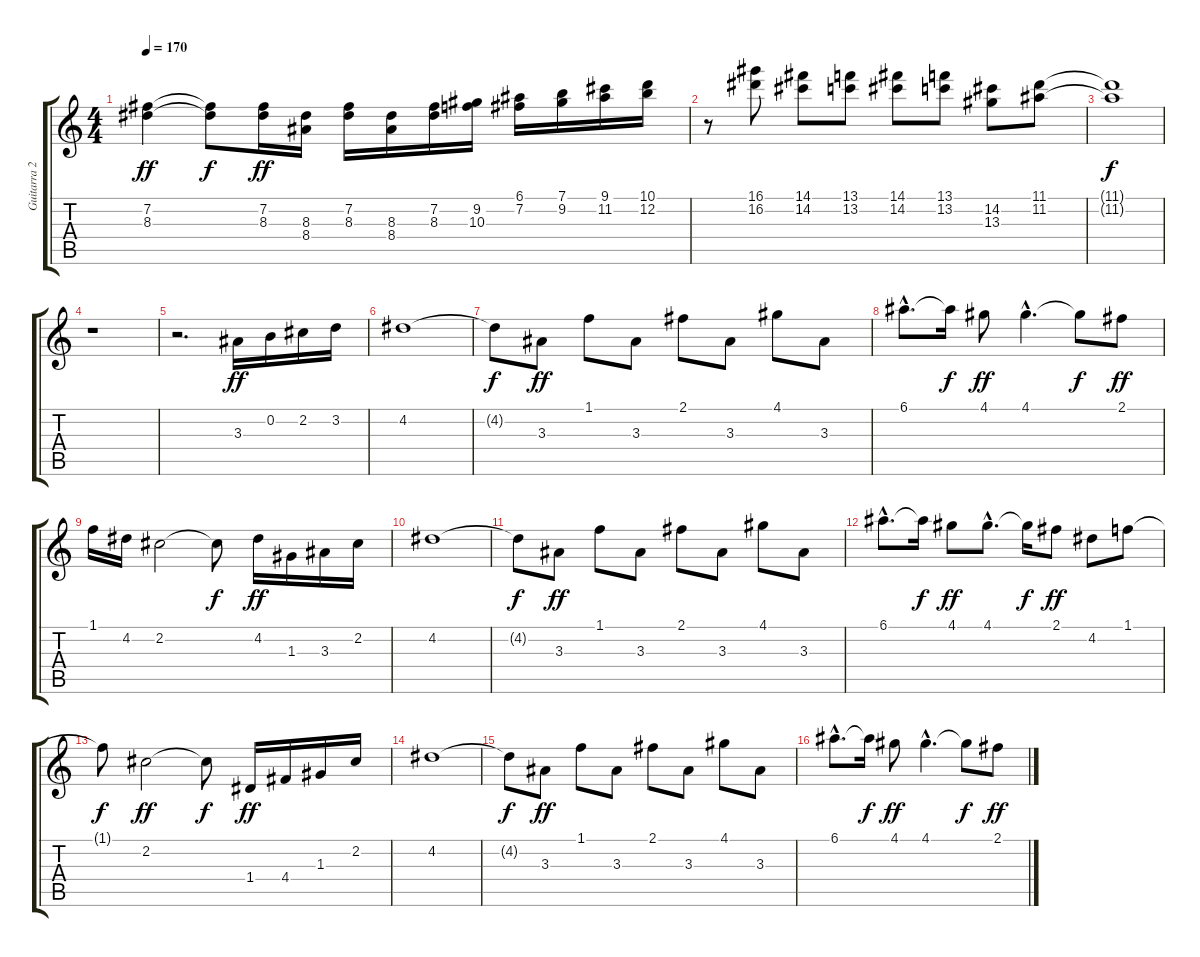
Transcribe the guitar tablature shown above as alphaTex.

\track ("Guitarra 2 (Rythm)" "Guitarra 2") {instrument distortionguitar}
\staff {score tabs}
\tuning (E4 B3 G3 D3 A2 E2) {hide}
\ts (4 4)
\tempo 170
\clef g2
\ks c
(7.2 8.3).4{dy ff} (7.2{t} 8.3{t}).8{dy f} (7.2 8.3).16{dy ff} (8.3 8.4).16 (7.2 8.3).16 (8.3 8.4).16 (7.2 8.3).16 (9.2 10.3).16 (6.1 7.2).16 (7.1 9.2).16 (9.1 11.2).16 (10.1 12.2).16 |
r.8 (16.1 16.2).8 (14.1 14.2).8 (13.1 13.2).8 (14.1 14.2).8 (13.1 13.2).8 (14.2 13.3).8 (11.1 11.2).8 |
(11.1{t} 11.2{t}).1{dy f} |
r.1 |
r.2{d} 3.3.16{dy ff} 0.2.16 2.2.16 3.2.16 |
4.2.1 |
4.2{t}.8{dy f} 3.3.8{dy ff} 1.1.8 3.3.8 2.1.8 3.3.8 4.1.8 3.3.8 |
6.1{hac}.8{d} 6.1{t}.16{dy f} 4.1.8{dy ff} 4.1{hac}.4{d} 4.1{t}.8{dy f} 2.1.8{dy ff} |
1.1.16 4.2.16 2.2.2 2.2{t}.8{dy f} 4.2.16{dy ff} 1.3.16 3.3.16 2.2.16 |
4.2.1 |
4.2{t}.8{dy f} 3.3.8{dy ff} 1.1.8 3.3.8 2.1.8 3.3.8 4.1.8 3.3.8 |
6.1{hac}.8{d} 6.1{t}.16{dy f} 4.1.8{dy ff} 4.1{hac}.8{d} 4.1{t}.16{dy f} 2.1.8{dy ff} 4.2.8 1.1.8 |
1.1{t}.8{dy f} 2.2.2{dy ff} 2.2{t}.8{dy f} 1.4.16{dy ff} 4.4.16 1.3.16 2.2.16 |
4.2.1 |
4.2{t}.8{dy f} 3.3.8{dy ff} 1.1.8 3.3.8 2.1.8 3.3.8 4.1.8 3.3.8 |
6.1{hac}.8{d} 6.1{t}.16{dy f} 4.1.8{dy ff} 4.1{hac}.4{d} 4.1{t}.8{dy f} 2.1.8{dy ff}
